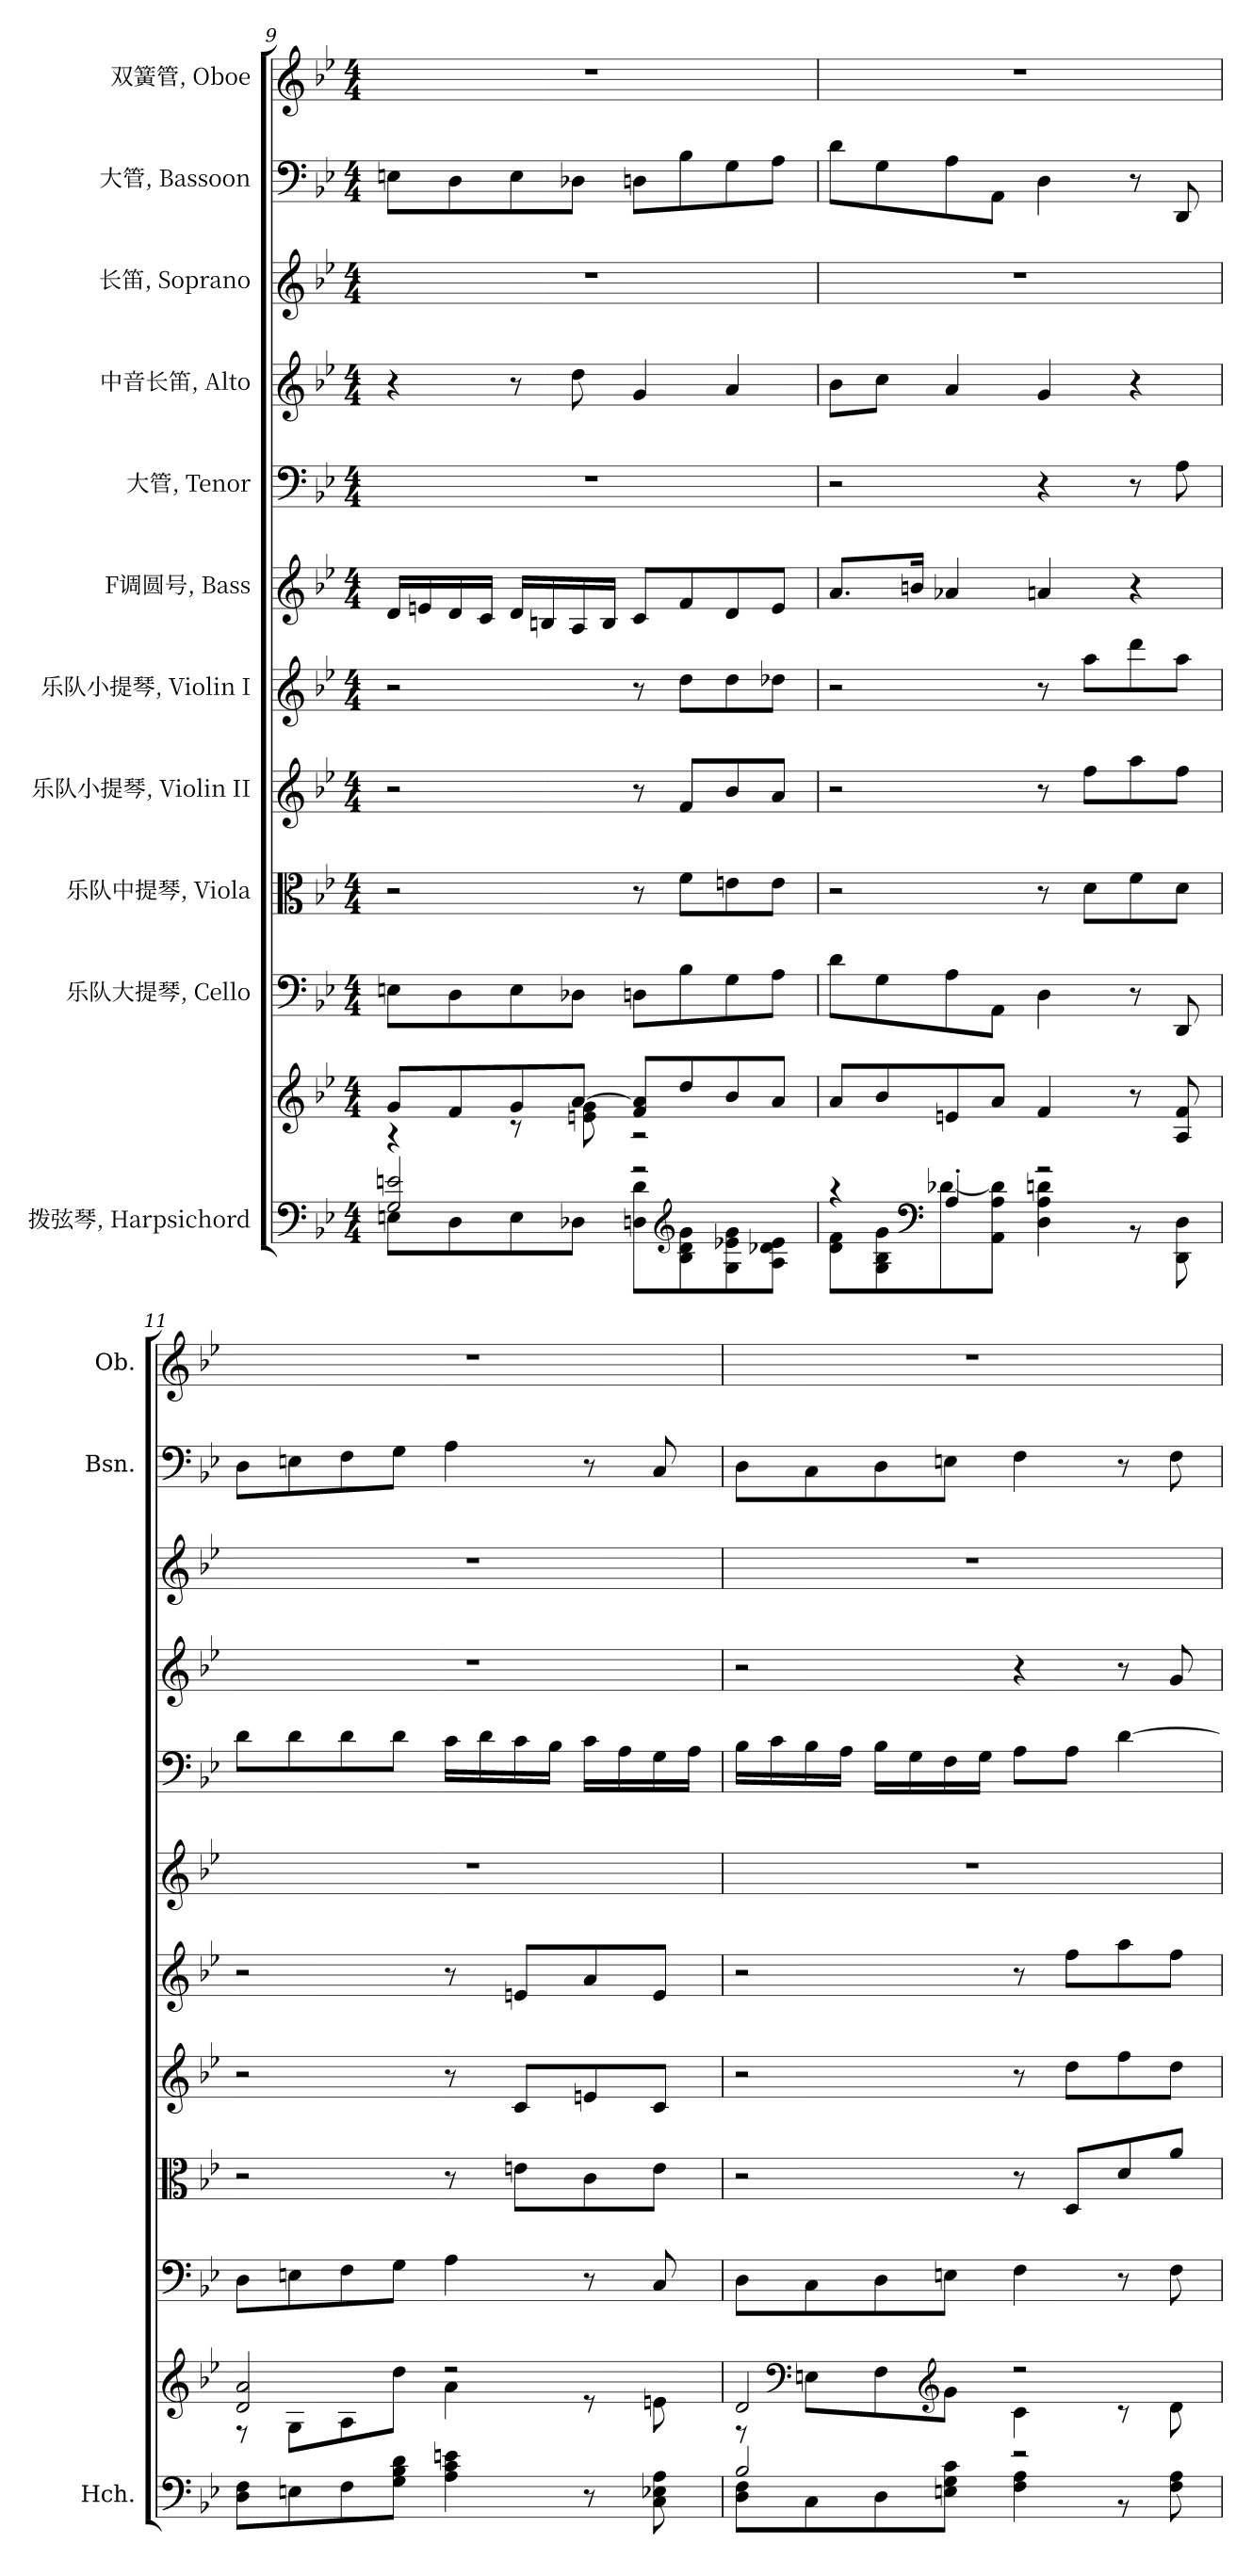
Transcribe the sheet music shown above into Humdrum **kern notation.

**kern	**kern	**kern	**kern	**kern	**kern	**kern	**kern	**kern	**kern	**kern	**kern
*part11	*part11	*part10	*part9	*part8	*part7	*part6	*part5	*part4	*part3	*part2	*part1
*staff12	*staff11	*staff10	*staff9	*staff8	*staff7	*staff6	*staff5	*staff4	*staff3	*staff2	*staff1
*I"拨弦琴, Harpsichord	*	*I"乐队大提琴, Cello	*I"乐队中提琴, Viola	*I"乐队小提琴, Violin II	*I"乐队小提琴, Violin I	*I"F调圆号, Bass	*I"大管, Tenor	*I"中音长笛, Alto	*I"长笛, Soprano	*I"大管, Bassoon	*I"双簧管, Oboe
*I'Hch.	*	*	*	*	*	*	*	*	*	*I'Bsn.	*I'Ob.
*clefF4	*clefG2	*clefF4	*clefC3	*clefG2	*clefG2	*clefG2	*clefF4	*clefG2	*clefG2	*clefF4	*clefG2
*	*	*	*	*	*	*ITrd4c7	*	*ITrd3c5	*	*	*
*k[b-e-]	*k[b-e-]	*k[b-e-]	*k[b-e-]	*k[b-e-]	*k[b-e-]	*k[b-e-a-]	*k[b-e-]	*k[b-]	*k[b-e-]	*k[b-e-]	*k[b-e-]
*M4/4	*M4/4	*M4/4	*M4/4	*M4/4	*M4/4	*M4/4	*M4/4	*M4/4	*M4/4	*M4/4	*M4/4
=9	=9	=9	=9	=9	=9	=9	=9	=9	=9	=9	=9
*^	*^	*	*	*	*	*	*	*	*	*	*
2G/ 2en/	8En\L	8g/L	4r	8En\L	2r	2r	2r	16G/LL	1r	4r	1r	8En\L	1r
.	.	.	.	.	.	.	.	16An/	.	.	.	.	.
.	8D\	8f/	.	8D\	.	.	.	16G/	.	.	.	8D\	.
.	.	.	.	.	.	.	.	16F/JJ	.	.	.	.	.
.	8E\	8g/	8r	8E\	.	.	.	16G/LL	.	8r	.	8E\	.
.	.	.	.	.	.	.	.	16En/	.	.	.	.	.
.	8D-X\J	[8a/J	8en\ 8g\	8D-X\J	.	.	.	16D/	.	8a\	.	8D-X\J	.
.	.	.	.	.	.	.	.	16E/JJ	.	.	.	.	.
2r	8Dn\ 8d\L	8f/ 8a/]L	2r	8Dn\L	8r	8r	8r	8F/L	.	4d/	.	8Dn\L	.
*clefG2	*	*	*	*	*	*	*	*	*	*	*	*	*
.	8B-\ 8d\ 8g\	8dd/	.	8B-\	8f\L	8f/L	8dd\L	8B-/	.	.	.	8B-\	.
.	8G\ 8e-X\ 8g\	8b-/	.	8G\	8en\	8b-/	8dd\	8G/	.	4e/	.	8G\	.
.	8A\ 8d-X\ 8e-\J	8a/J	.	8A\J	8e\J	8a/J	8dd-X\J	8A/J	.	.	.	8A\J	.
*	*	*v	*v	*	*	*	*	*	*	*	*	*	*
!!LO:PB:g=z
=10	=10	=10	=10	=10	=10	=10	=10	=10	=10	=10	=10	=10
4r	8d\ 8f\L	8a/L	8d\L	2r	2r	2r	8.d/L	2r	8f\L	1r	8d\L	1r
.	8G\ 8B-\ 8g\	8b-/	8G\	.	.	.	.	.	8g\J	.	8G\	.
.	.	.	.	.	.	.	16en/Jk	.	.	.	.	.
*clefF4	*	*	*	*	*	*	*	*	*	*	*	*
4A'/	[8d-X\	8en/	8A\	.	.	.	4d-X/	.	4e/	.	8A\	.
.	8AA\ 8A\ 8d-\]J	8a/J	8AA\J	.	.	.	.	.	.	.	8AA\J	.
2r	4D\ 4A\ 4dn\	4f/	4D\	8r	8r	8r	4dn/	4r	4d/	.	4D\	.
.	.	.	.	8d\L	8ff\L	8aa\L	.	.	.	.	.	.
.	8r	8r	8r	8f\	8aa\	8ddd\	4r	8r	4r	.	8r	.
.	8DD\ 8D\	8A/ 8f/	8DD/	8d\J	8ff\J	8aa\J	.	8A\	.	.	8DD/	.
*v	*v	*	*	*	*	*	*	*	*	*	*	*
=11	=11	=11	=11	=11	=11	=11	=11	=11	=11	=11	=11
*	*^	*	*	*	*	*	*	*	*	*	*
8D\ 8F\L	2d/ 2a/	8r	8D\L	2r	2r	2r	1r	8d\L	1r	1r	8D\L	1r
8En\	.	8G\L	8En\	.	.	.	.	8d\	.	.	8En\	.
8F\	.	8A\	8F\	.	.	.	.	8d\	.	.	8F\	.
8G\ 8B-\ 8d\J	.	8dd\J	8G\J	.	.	.	.	8d\J	.	.	8G\J	.
4A\ 4c\ 4en\	2r	4a\	4A\	8r	8r	8r	.	16c\LL	.	.	4A\	.
.	.	.	.	.	.	.	.	16d\	.	.	.	.
.	.	.	.	8en\L	8c/L	8en/L	.	16c\	.	.	.	.
.	.	.	.	.	.	.	.	16B-\JJ	.	.	.	.
8r	.	8r	8r	8c\	8en/	8a/	.	16c\LL	.	.	8r	.
.	.	.	.	.	.	.	.	16A\	.	.	.	.
8C\ 8E-X\ 8A\	.	8en\	8C/	8e\J	8c/J	8e/J	.	16G\	.	.	8C/	.
.	.	.	.	.	.	.	.	16A\JJ	.	.	.	.
!!LO:PB:g=z
=12	=12	=12	=12	=12	=12	=12	=12	=12	=12	=12	=12	=12
*^	*	*	*	*	*	*	*	*	*	*	*	*
2B-/	8D\ 8F\L	2d/	8r	8D\L	2r	2r	2r	1r	16B-\LL	2r	1r	8D\L	1r
.	.	.	.	.	.	.	.	.	16c\	.	.	.	.
*	*	*clefF4	*	*	*	*	*	*	*	*	*	*	*
.	8C\	.	8En\L	8C\	.	.	.	.	16B-\	.	.	8C\	.
.	.	.	.	.	.	.	.	.	16A\JJ	.	.	.	.
.	8D\	.	8F\	8D\	.	.	.	.	16B-\LL	.	.	8D\	.
.	.	.	.	.	.	.	.	.	16G\	.	.	.	.
*	*	*clefG2	*	*	*	*	*	*	*	*	*	*	*
.	8En\ 8G\ 8c\J	.	8g\J	8En\J	.	.	.	.	16F\	.	.	8En\J	.
.	.	.	.	.	.	.	.	.	16G\JJ	.	.	.	.
2r	4F\ 4A\	2r	4c\	4F\	8r	8r	8r	.	8A\L	4r	.	4F\	.
.	.	.	.	.	8D/L	8dd\L	8ff\L	.	8A\J	.	.	.	.
.	8r	.	8r	8r	8d/	8ff\	8aa\	.	[4d\	8r	.	8r	.
.	8F\ 8A\	.	8d\	8F\	8a/J	8dd\J	8ff\J	.	.	8d/	.	8F\	.
*v	*v	*	*	*	*	*	*	*	*	*	*	*	*
*	*v	*v	*	*	*	*	*	*	*	*	*	*
=	=	=	=	=	=	=	=	=	=	=	=
*-	*-	*-	*-	*-	*-	*-	*-	*-	*-	*-	*-
